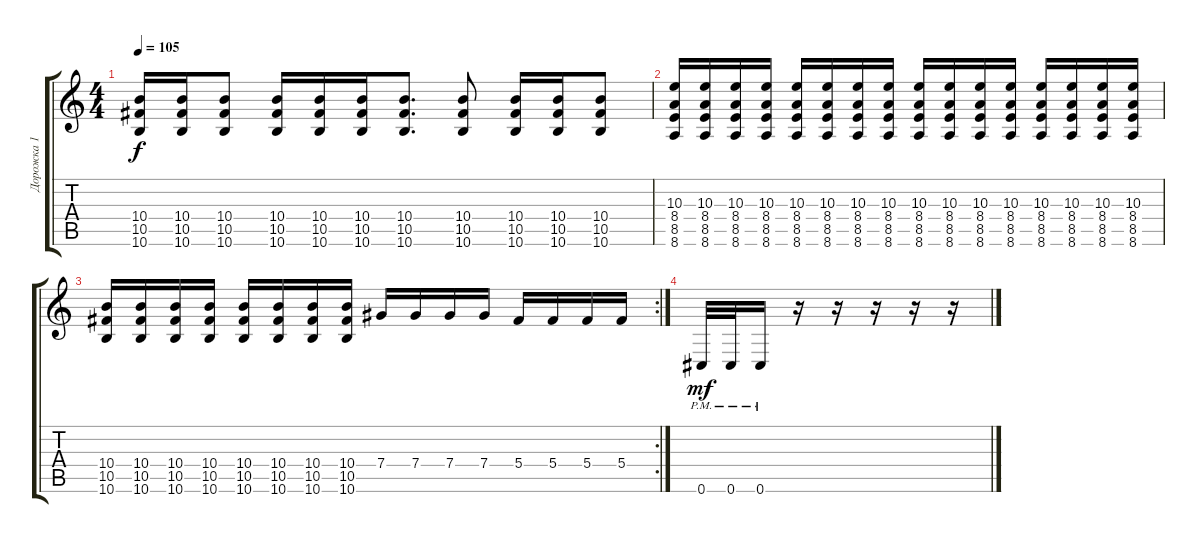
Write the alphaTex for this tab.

\track ("Дорожка 1" "Дорожка 1") {instrument distortionguitar}
\staff {score tabs}
\tuning (Eb4 Bb3 Gb3 Db3 Ab2 Db2) {hide}
\ts (4 4)
\tempo 105
\clef g2
\ks c
(10.4 10.5 10.6).16{dy f} (10.4 10.5 10.6).16 (10.4 10.5 10.6).8 (10.4 10.5 10.6).16 (10.4 10.5 10.6).16 (10.4 10.5 10.6).16 (10.4 10.5 10.6).8{d} (10.4 10.5 10.6).8 (10.4 10.5 10.6).16 (10.4 10.5 10.6).16 (10.4 10.5 10.6).8 |
(10.3 8.4 8.5 8.6).16 (10.3 8.4 8.5 8.6).16 (10.3 8.4 8.5 8.6).16 (10.3 8.4 8.5 8.6).16 (10.3 8.4 8.5 8.6).16 (10.3 8.4 8.5 8.6).16 (10.3 8.4 8.5 8.6).16 (10.3 8.4 8.5 8.6).16 (10.3 8.4 8.5 8.6).16 (10.3 8.4 8.5 8.6).16 (10.3 8.4 8.5 8.6).16 (10.3 8.4 8.5 8.6).16 (10.3 8.4 8.5 8.6).16 (10.3 8.4 8.5 8.6).16 (10.3 8.4 8.5 8.6).16 (10.3 8.4 8.5 8.6).16 |
\rc 2
(10.4 10.5 10.6).16 (10.4 10.5 10.6).16 (10.4 10.5 10.6).16 (10.4 10.5 10.6).16 (10.4 10.5 10.6).16 (10.4 10.5 10.6).16 (10.4 10.5 10.6).16 (10.4 10.5 10.6).16 7.4.16 7.4.16 7.4.16 7.4.16 5.4.16 5.4.16 5.4.16 5.4.16 |
0.6{pm}.32{dy mf} 0.6{pm}.32 0.6{pm}.16 r.16 r.16 r.16 r.16 r.16
